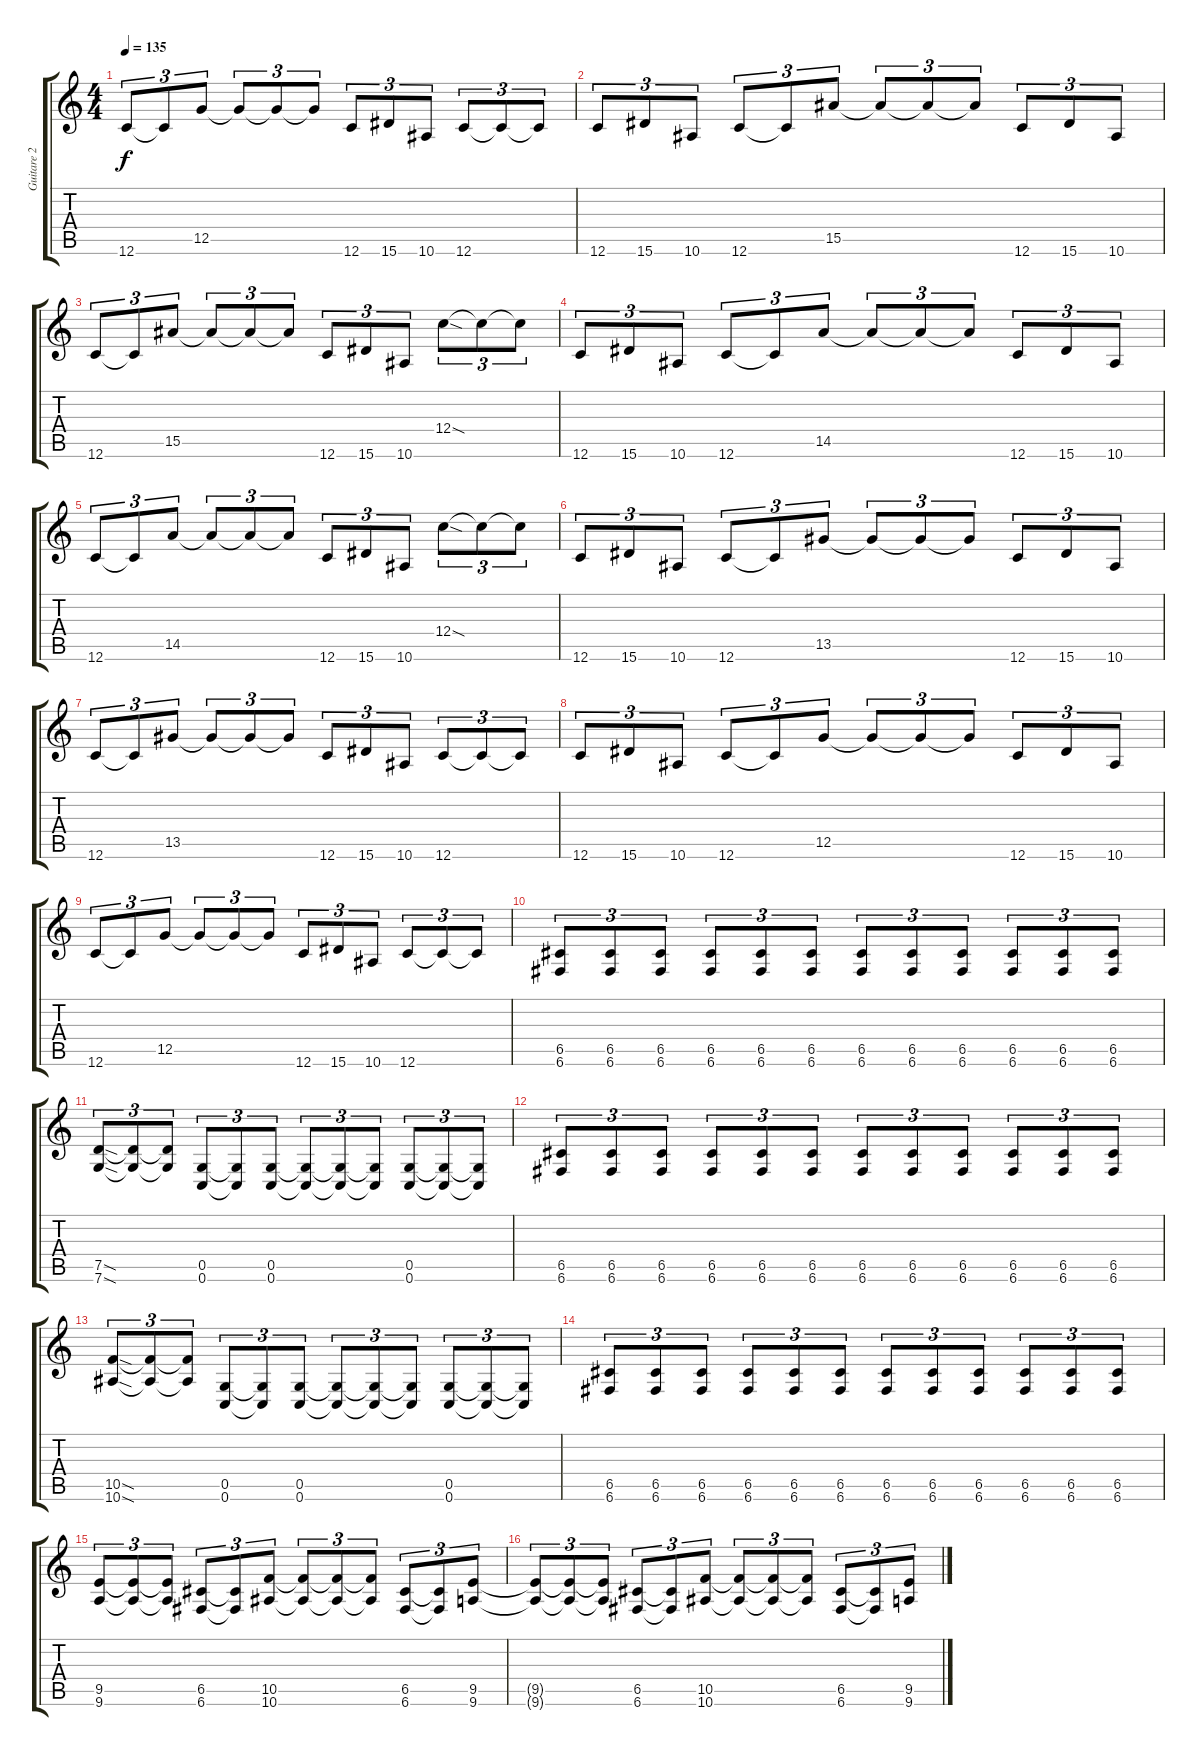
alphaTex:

\track ("Guitare 2" "Guitare 2") {instrument distortionguitar}
\staff {score tabs}
\tuning (D4 A3 F3 C3 G2 C2) {hide}
\ts (4 4)
\tempo 135
\clef g2
\ks c
12.6.8{tu (3 2) dy f} 12.6{t}.8{tu (3 2)} 12.5.8{tu (3 2)} 12.5{t}.8{tu (3 2)} 12.5{t}.8{tu (3 2)} 12.5{t}.8{tu (3 2)} 12.6.8{tu (3 2)} 15.6.8{tu (3 2)} 10.6.8{tu (3 2)} 12.6.8{tu (3 2)} 12.6{t}.8{tu (3 2)} 12.6{t}.8{tu (3 2)} |
12.6.8{tu (3 2)} 15.6.8{tu (3 2)} 10.6.8{tu (3 2)} 12.6.8{tu (3 2)} 12.6{t}.8{tu (3 2)} 15.5.8{tu (3 2)} 15.5{t}.8{tu (3 2)} 15.5{t}.8{tu (3 2)} 15.5{t}.8{tu (3 2)} 12.6.8{tu (3 2)} 15.6.8{tu (3 2)} 10.6.8{tu (3 2)} |
12.6.8{tu (3 2)} 12.6{t}.8{tu (3 2)} 15.5.8{tu (3 2)} 15.5{t}.8{tu (3 2)} 15.5{t}.8{tu (3 2)} 15.5{t}.8{tu (3 2)} 12.6.8{tu (3 2)} 15.6.8{tu (3 2)} 10.6.8{tu (3 2)} 12.4{sod}.8{tu (3 2)} 12.4{t}.8{tu (3 2)} 12.4{t}.8{tu (3 2)} |
12.6.8{tu (3 2)} 15.6.8{tu (3 2)} 10.6.8{tu (3 2)} 12.6.8{tu (3 2)} 12.6{t}.8{tu (3 2)} 14.5.8{tu (3 2)} 14.5{t}.8{tu (3 2)} 14.5{t}.8{tu (3 2)} 14.5{t}.8{tu (3 2)} 12.6.8{tu (3 2)} 15.6.8{tu (3 2)} 10.6.8{tu (3 2)} |
12.6.8{tu (3 2)} 12.6{t}.8{tu (3 2)} 14.5.8{tu (3 2)} 14.5{t}.8{tu (3 2)} 14.5{t}.8{tu (3 2)} 14.5{t}.8{tu (3 2)} 12.6.8{tu (3 2)} 15.6.8{tu (3 2)} 10.6.8{tu (3 2)} 12.4{sod}.8{tu (3 2)} 12.4{t}.8{tu (3 2)} 12.4{t}.8{tu (3 2)} |
12.6.8{tu (3 2)} 15.6.8{tu (3 2)} 10.6.8{tu (3 2)} 12.6.8{tu (3 2)} 12.6{t}.8{tu (3 2)} 13.5.8{tu (3 2)} 13.5{t}.8{tu (3 2)} 13.5{t}.8{tu (3 2)} 13.5{t}.8{tu (3 2)} 12.6.8{tu (3 2)} 15.6.8{tu (3 2)} 10.6.8{tu (3 2)} |
12.6.8{tu (3 2)} 12.6{t}.8{tu (3 2)} 13.5.8{tu (3 2)} 13.5{t}.8{tu (3 2)} 13.5{t}.8{tu (3 2)} 13.5{t}.8{tu (3 2)} 12.6.8{tu (3 2)} 15.6.8{tu (3 2)} 10.6.8{tu (3 2)} 12.6.8{tu (3 2)} 12.6{t}.8{tu (3 2)} 12.6{t}.8{tu (3 2)} |
12.6.8{tu (3 2)} 15.6.8{tu (3 2)} 10.6.8{tu (3 2)} 12.6.8{tu (3 2)} 12.6{t}.8{tu (3 2)} 12.5.8{tu (3 2)} 12.5{t}.8{tu (3 2)} 12.5{t}.8{tu (3 2)} 12.5{t}.8{tu (3 2)} 12.6.8{tu (3 2)} 15.6.8{tu (3 2)} 10.6.8{tu (3 2)} |
12.6.8{tu (3 2)} 12.6{t}.8{tu (3 2)} 12.5.8{tu (3 2)} 12.5{t}.8{tu (3 2)} 12.5{t}.8{tu (3 2)} 12.5{t}.8{tu (3 2)} 12.6.8{tu (3 2)} 15.6.8{tu (3 2)} 10.6.8{tu (3 2)} 12.6.8{tu (3 2)} 12.6{t}.8{tu (3 2)} 12.6{t}.8{tu (3 2)} |
(6.5 6.6).8{tu (3 2)} (6.5 6.6).8{tu (3 2)} (6.5 6.6).8{tu (3 2)} (6.5 6.6).8{tu (3 2)} (6.5 6.6).8{tu (3 2)} (6.5 6.6).8{tu (3 2)} (6.5 6.6).8{tu (3 2)} (6.5 6.6).8{tu (3 2)} (6.5 6.6).8{tu (3 2)} (6.5 6.6).8{tu (3 2)} (6.5 6.6).8{tu (3 2)} (6.5 6.6).8{tu (3 2)} |
(7.5{sod} 7.6{sod}).8{tu (3 2)} (7.5{t} 7.6{t}).8{tu (3 2)} (7.5{t} 7.6{t}).8{tu (3 2)} (0.5 0.6).8{tu (3 2)} (0.5{t} 0.6{t}).8{tu (3 2)} (0.5 0.6).8{tu (3 2)} (0.5{t} 0.6{t}).8{tu (3 2)} (0.5{t} 0.6{t}).8{tu (3 2)} (0.5{t} 0.6{t}).8{tu (3 2)} (0.5 0.6).8{tu (3 2)} (0.5{t} 0.6{t}).8{tu (3 2)} (0.5{t} 0.6{t}).8{tu (3 2)} |
(6.5 6.6).8{tu (3 2)} (6.5 6.6).8{tu (3 2)} (6.5 6.6).8{tu (3 2)} (6.5 6.6).8{tu (3 2)} (6.5 6.6).8{tu (3 2)} (6.5 6.6).8{tu (3 2)} (6.5 6.6).8{tu (3 2)} (6.5 6.6).8{tu (3 2)} (6.5 6.6).8{tu (3 2)} (6.5 6.6).8{tu (3 2)} (6.5 6.6).8{tu (3 2)} (6.5 6.6).8{tu (3 2)} |
(10.5{sod} 10.6{sod}).8{tu (3 2)} (10.5{t} 10.6{t}).8{tu (3 2)} (10.5{t} 10.6{t}).8{tu (3 2)} (0.5 0.6).8{tu (3 2)} (0.5{t} 0.6{t}).8{tu (3 2)} (0.5 0.6).8{tu (3 2)} (0.5{t} 0.6{t}).8{tu (3 2)} (0.5{t} 0.6{t}).8{tu (3 2)} (0.5{t} 0.6{t}).8{tu (3 2)} (0.5 0.6).8{tu (3 2)} (0.5{t} 0.6{t}).8{tu (3 2)} (0.5{t} 0.6{t}).8{tu (3 2)} |
(6.5 6.6).8{tu (3 2)} (6.5 6.6).8{tu (3 2)} (6.5 6.6).8{tu (3 2)} (6.5 6.6).8{tu (3 2)} (6.5 6.6).8{tu (3 2)} (6.5 6.6).8{tu (3 2)} (6.5 6.6).8{tu (3 2)} (6.5 6.6).8{tu (3 2)} (6.5 6.6).8{tu (3 2)} (6.5 6.6).8{tu (3 2)} (6.5 6.6).8{tu (3 2)} (6.5 6.6).8{tu (3 2)} |
(9.5 9.6).8{tu (3 2)} (9.5{t} 9.6{t}).8{tu (3 2)} (9.5{t} 9.6{t}).8{tu (3 2)} (6.5 6.6).8{tu (3 2)} (6.5{t} 6.6{t}).8{tu (3 2)} (10.5 10.6).8{tu (3 2)} (10.5{t} 10.6{t}).8{tu (3 2)} (10.5{t} 10.6{t}).8{tu (3 2)} (10.5{t} 10.6{t}).8{tu (3 2)} (6.5 6.6).8{tu (3 2)} (6.5{t} 6.6{t}).8{tu (3 2)} (9.5 9.6).8{tu (3 2)} |
(9.5{t} 9.6{t}).8{tu (3 2)} (9.5{t} 9.6{t}).8{tu (3 2)} (9.5{t} 9.6{t}).8{tu (3 2)} (6.5 6.6).8{tu (3 2)} (6.5{t} 6.6{t}).8{tu (3 2)} (10.5 10.6).8{tu (3 2)} (10.5{t} 10.6{t}).8{tu (3 2)} (10.5{t} 10.6{t}).8{tu (3 2)} (10.5{t} 10.6{t}).8{tu (3 2)} (6.5 6.6).8{tu (3 2)} (6.5{t} 6.6{t}).8{tu (3 2)} (9.5 9.6).8{tu (3 2)}
